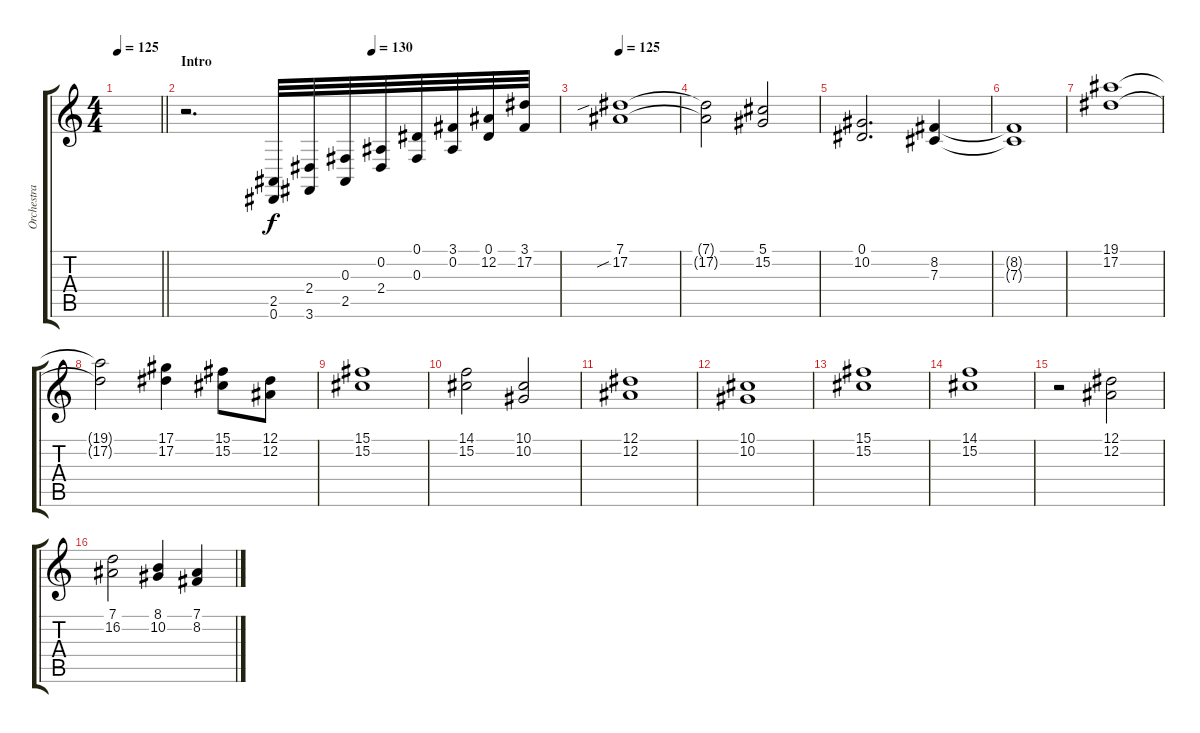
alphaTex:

\track ("Orchestra" "Orchestra") {instrument stringensemble1}
\staff {score tabs}
\tuning (Eb4 Bb3 Gb3 Db3 Ab2 Eb2) {hide}
\ts (4 4)
\tempo 125
\clef g2
\barLineRight lightlight
\ks c
|
\section ("" "Intro")
\tempo (130 0.5)
r.2{d} (2.5 0.6).32 (2.4 3.6).32 (0.3 2.5).32 (0.2 2.4).32 (0.1 0.3).32 (3.1 0.2).32 (0.1 12.2).32 (3.1 17.2).32 |
\tempo 125
(7.1 17.2{sib}).1 |
(7.1{t} 17.2{t}).2 (5.1 15.2).2 |
(0.1 10.2).2{d} (8.2 7.3).4 |
(8.2{t} 7.3{t}).1 |
(19.1 17.2).1 |
(19.1{t} 17.2{t}).2 (17.1 17.2).4 (15.1 15.2).8 (12.1 12.2).8 |
(15.1 15.2).1 |
(14.1 15.2).2 (10.1 10.2).2 |
(12.1 12.2).1 |
(10.1 10.2).1 |
(15.1 15.2).1 |
(14.1 15.2).1 |
r.2 (12.1 12.2).2 |
(7.1 16.2).2 (8.1 10.2).4 (7.1 8.2).4
